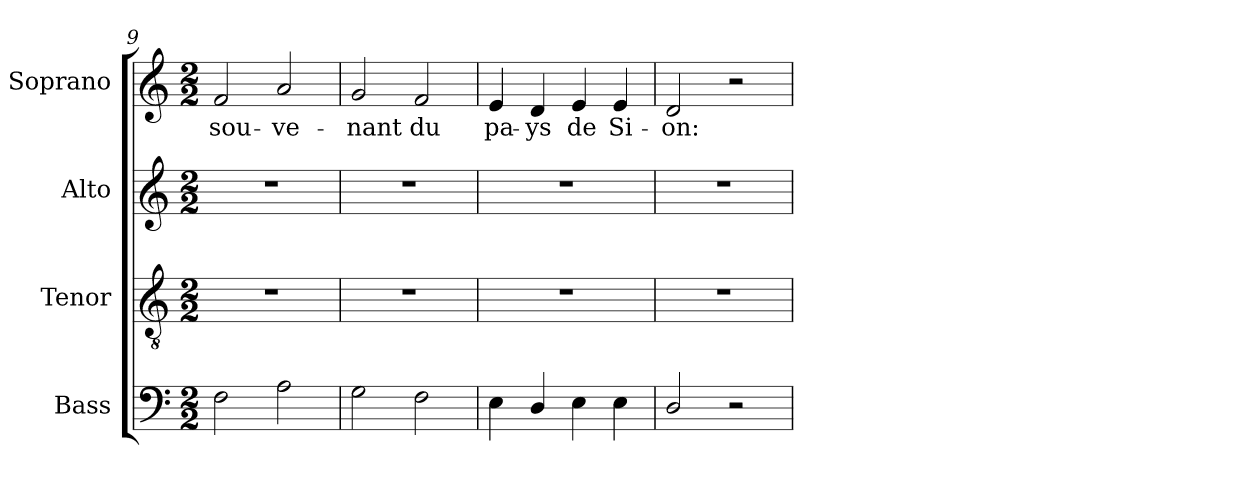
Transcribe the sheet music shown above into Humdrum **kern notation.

**kern	**kern	**kern	**kern	**text
*part4	*part3	*part2	*part1	*part1
*staff4	*staff3	*staff2	*staff1	*staff1
*I"Bass	*I"Tenor	*I"Alto	*I"Soprano	*
*I'B.	*I'T.	*I'A.	*I'S.	*
*clefF4	*clefGv2	*clefG2	*clefG2	*
*	*ITrd7c12	*	*	*
*k[]	*k[]	*k[]	*k[]	*
*C:	*C:	*C:	*C:	*
*M2/2	*M2/2	*M2/2	*M2/2	*
=9	=9	=9	=9	=9
!	!	!	!	!LO:LY:b:color=#000000
2Fi\	1r	1r	2fi/	sou-
!	!	!	!	!LO:LY:b:color=#000000
2Ai\	.	.	2ai/	-ve-
=10	=10	=10	=10	=10
!	!	!	!	!LO:LY:b:color=#000000
2Gi\	1r	1r	2gi/	-nant
!	!	!	!	!LO:LY:b:color=#000000
2Fi\	.	.	2fi/	du
=11	=11	=11	=11	=11
!	!	!	!	!LO:LY:b:color=#000000
4Ei\	1r	1r	4ei/	pa-
!	!	!	!	!LO:LY:b:color=#000000
4Di/	.	.	4di/	-ys
!	!	!	!	!LO:LY:b:color=#000000
4Ei\	.	.	4ei/	de
!	!	!	!	!LO:LY:b:color=#000000
4Ei\	.	.	4ei/	Si-
=12	=12	=12	=12	=12
!	!	!	!	!LO:LY:b:color=#000000
2Di/	1r	1r	2di/	-on:
2r	.	.	2r	.
=	=	=	=	=
*-	*-	*-	*-	*-
